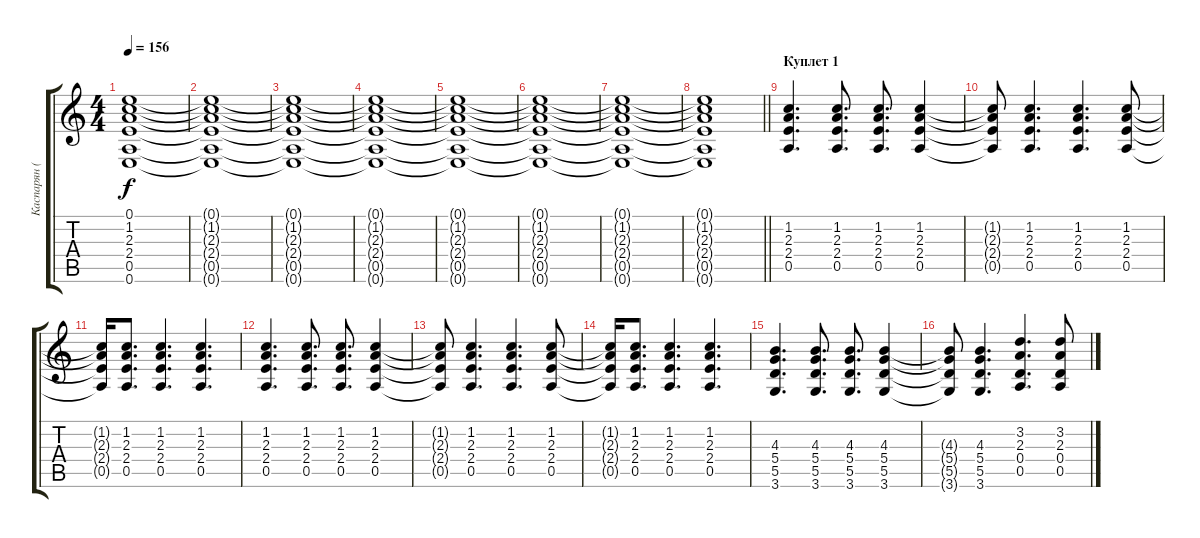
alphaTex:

\track ("Каспарян (Ритм)" "Каспарян (") {instrument acousticguitarnylon}
\staff {score tabs}
\tuning (E4 B3 G3 D3 A2 E2) {hide}
\ts (4 4)
\tempo 156
\clef g2
\ks c
(0.1{t} 1.2{t} 2.3{t} 2.4{t} 0.5{t} 0.6{t}).1{dy f} |
(0.1{t} 1.2{t} 2.3{t} 2.4{t} 0.5{t} 0.6{t}).1 |
(0.1{t} 1.2{t} 2.3{t} 2.4{t} 0.5{t} 0.6{t}).1 |
(0.1{t} 1.2{t} 2.3{t} 2.4{t} 0.5{t} 0.6{t}).1 |
(0.1{t} 1.2{t} 2.3{t} 2.4{t} 0.5{t} 0.6{t}).1 |
(0.1{t} 1.2{t} 2.3{t} 2.4{t} 0.5{t} 0.6{t}).1 |
(0.1{t} 1.2{t} 2.3{t} 2.4{t} 0.5{t} 0.6{t}).1 |
\barLineRight lightlight
(0.1{t} 1.2{t} 2.3{t} 2.4{t} 0.5{t} 0.6{t}).1 |
\section ("" "Куплет 1")
(1.2 2.3 2.4 0.5).4{d} (1.2 2.3 2.4 0.5).8{d} (1.2 2.3 2.4 0.5).8{d} (1.2 2.3 2.4 0.5).4 |
(1.2{t} 2.3{t} 2.4{t} 0.5{t}).8 (1.2 2.3 2.4 0.5).4{d} (1.2 2.3 2.4 0.5).4{d} (1.2 2.3 2.4 0.5).8 |
(1.2{t} 2.3{t} 2.4{t} 0.5{t}).16 (1.2 2.3 2.4 0.5).8{d} (1.2 2.3 2.4 0.5).4{d} (1.2 2.3 2.4 0.5).4{d} |
(1.2 2.3 2.4 0.5).4{d} (1.2 2.3 2.4 0.5).8{d} (1.2 2.3 2.4 0.5).8{d} (1.2 2.3 2.4 0.5).4 |
(1.2{t} 2.3{t} 2.4{t} 0.5{t}).8 (1.2 2.3 2.4 0.5).4{d} (1.2 2.3 2.4 0.5).4{d} (1.2 2.3 2.4 0.5).8 |
(1.2{t} 2.3{t} 2.4{t} 0.5{t}).16 (1.2 2.3 2.4 0.5).8{d} (1.2 2.3 2.4 0.5).4{d} (1.2 2.3 2.4 0.5).4{d} |
(4.3 5.4 5.5 3.6).4{d} (4.3 5.4 5.5 3.6).8{d} (4.3 5.4 5.5 3.6).8{d} (4.3 5.4 5.5 3.6).4 |
(4.3{t} 5.4{t} 5.5{t} 3.6{t}).8 (4.3 5.4 5.5 3.6).4{d} (3.2 2.3 0.4 0.5).4{d} (3.2 2.3 0.4 0.5).8
